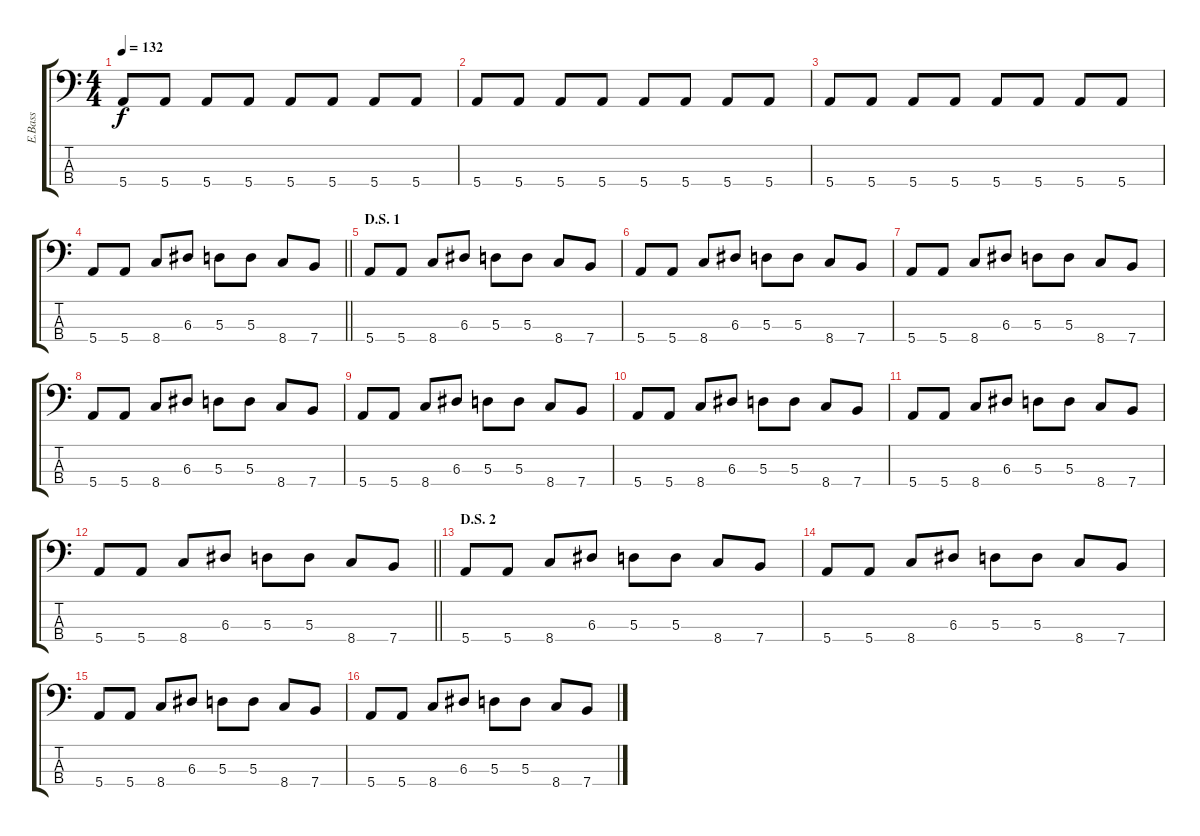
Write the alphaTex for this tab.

\track ("E.Bass" "E.Bass") {instrument electricbassfinger}
\staff {score tabs}
\tuning (G2 D2 A1 E1) {hide}
\ts (4 4)
\tempo 132
\clef f4
\ks c
5.4.8{dy f} 5.4.8 5.4.8 5.4.8 5.4.8 5.4.8 5.4.8 5.4.8 |
5.4.8 5.4.8 5.4.8 5.4.8 5.4.8 5.4.8 5.4.8 5.4.8 |
5.4.8 5.4.8 5.4.8 5.4.8 5.4.8 5.4.8 5.4.8 5.4.8 |
\barLineRight lightlight
5.4.8 5.4.8 8.4.8 6.3.8 5.3.8 5.3.8 8.4.8 7.4.8 |
\section ("" "D.S. 1")
5.4.8 5.4.8 8.4.8 6.3.8 5.3.8 5.3.8 8.4.8 7.4.8 |
5.4.8 5.4.8 8.4.8 6.3.8 5.3.8 5.3.8 8.4.8 7.4.8 |
5.4.8 5.4.8 8.4.8 6.3.8 5.3.8 5.3.8 8.4.8 7.4.8 |
5.4.8 5.4.8 8.4.8 6.3.8 5.3.8 5.3.8 8.4.8 7.4.8 |
5.4.8 5.4.8 8.4.8 6.3.8 5.3.8 5.3.8 8.4.8 7.4.8 |
5.4.8 5.4.8 8.4.8 6.3.8 5.3.8 5.3.8 8.4.8 7.4.8 |
5.4.8 5.4.8 8.4.8 6.3.8 5.3.8 5.3.8 8.4.8 7.4.8 |
\barLineRight lightlight
5.4.8 5.4.8 8.4.8 6.3.8 5.3.8 5.3.8 8.4.8 7.4.8 |
\section ("" "D.S. 2")
5.4.8 5.4.8 8.4.8 6.3.8 5.3.8 5.3.8 8.4.8 7.4.8 |
5.4.8 5.4.8 8.4.8 6.3.8 5.3.8 5.3.8 8.4.8 7.4.8 |
5.4.8 5.4.8 8.4.8 6.3.8 5.3.8 5.3.8 8.4.8 7.4.8 |
5.4.8 5.4.8 8.4.8 6.3.8 5.3.8 5.3.8 8.4.8 7.4.8
